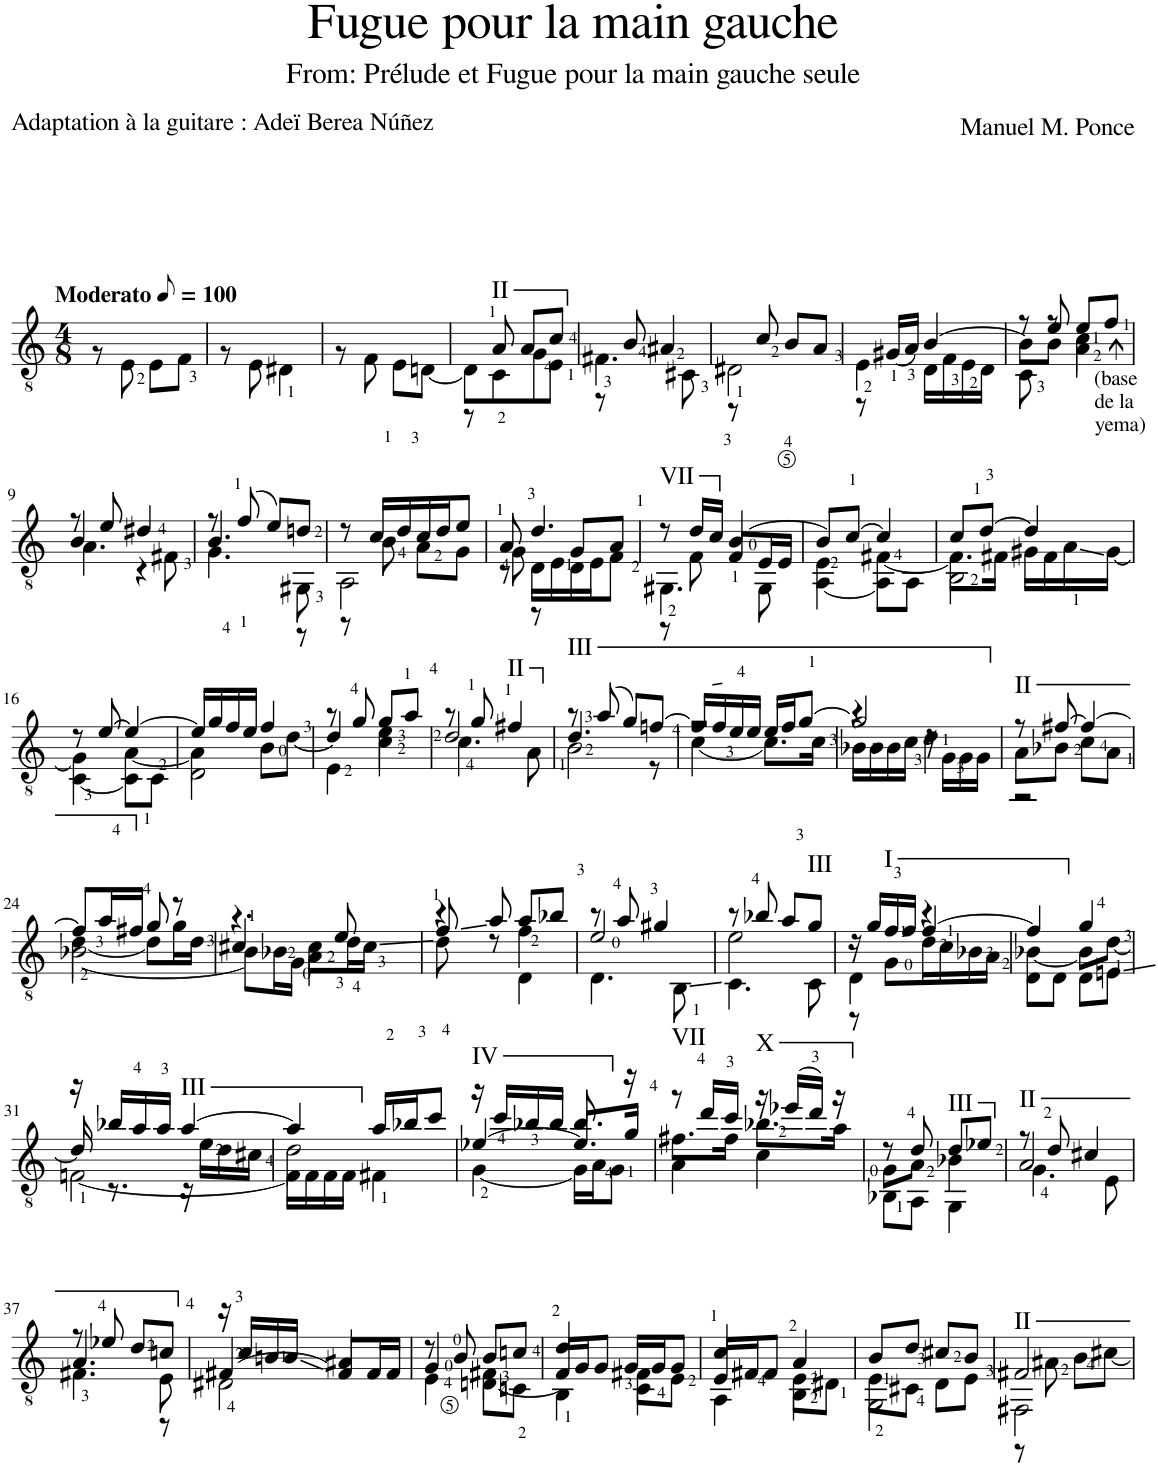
**kern
*part1
*staff1
*I"Guitarra clásica
*I'Guit.
*clefGv2
*k[]
*M4/8
*MM50
=1
*^
!LO:TX:a:B:t=Moderato	!
2ryy	8r
.	8E\
.	8E\L
.	8F\J
=2	=2
2ryy	8r
.	8E\
.	4D#X\
=3	=3
2ryy	8r
.	8F\
.	8E\L
.	[8Dn\J
=4	=4
*	*^
2ryy	8D\L]	8r
!	!LO:TX:a:t=II	!
.	8C<\	8A/
.	8G\	8A/L
.	8E\J	8c/J
=5	=5	=5
2ryy	4.F#X\	8r
.	.	8B/
.	.	4A#X/
.	8C#X\	.
=6	=6	=6
2ryy	2D#X\	8r
.	.	8c/
.	.	8B/L
.	.	8A/J
=7	=7	=7
2ryy	4E\	8r
.	.	(16G#X/LL
.	.	16A/JJ)
.	16D\LL	[4B/
.	16F\	.
.	16E\	.
.	16D\JJ	.
=8	=8	=8
8r	8C\	8B\L]
8e/	8r	8B\J
8e/L	4A\	4c\
!LO:TX:b:t=(base	!	!
!LO:TX:b:t=de la	!	!
!LO:TX:b:t=yema)	!	!
8f/J	.	.
!!LO:LB:g=z	!!	!!
=9	=9	=9
8r	4.A\	4B/
8e/	.	.
4d#X/	.	4r
.	8F#X\	.
=10	=10	=10
8r	4.G\	4.B/
(8f/	.	.
8e/L)	.	.
8dn/J	8GG#X\	8r
=11	=11	=11
8r	2AA\	8r
16c/LL	.	8B\
16d/	.	.
16c/	.	8A\L
16d/J	.	.
8e/J	.	8G\J
=12	=12	=12
8A/	8r	8G\
4.d/	16D\LL	8r
.	16E\	.
.	16D\	8G/L
.	16E\J	.
.	8F\J	8A/J
=13	=13	=13
!LO:TX:a:t=VII	!	!
8r	4.GG#X\	8r
16d/LL	.	8F\
16c/JJ	.	.
[4B/	.	8F/L
.	8GG#\	16E/L
.	.	16E/JJ
=14	=14	=14
8B/L]	[4AA\	4E\
[8c/J	.	.
4c/]	8AA\L]	[4F#X\
.	8AA\J	.
=15	=15	=15
8c/L	2BB\	8.F#\L]
[8d/J	.	.
.	.	16F#X\Jk
4d/]	.	16G#X\LL
.	.	16F#\
.	.	16A\
.	.	[16G#\JJ
!!LO:LB:g=z	!!	!!
=16	=16	=16
8r	[4C\	4G#\]
[8e/	.	.
4e/_	8C\L]	[4A\
.	8C\J	.
=17	=17	=17
16e/LL]	2D\	4A\]
16g/	.	.
16f/	.	.
16e/JJ	.	.
4f/	.	8B\L
.	.	[8d\J
=18	=18	=18
8r	4E\	4d/]
8g/	.	.
8g/L	4c\	4e\
8a/J	.	.
=19	=19	=19
8r	4.c\	2d/
8g/	.	.
!LO:TX:a:t=II	!	!
4f#X/	.	.
.	8A\	.
=20	=20	=20
!LO:TX:a:t=III	!	!
8r	2B\	4.d/
(8a/	.	.
8g/L)	.	.
[8fn/J	.	8r
=21	=21	=21
16f/LL]	2r	[4c\
16f/	.	.
16e/	.	.
16e/JJ	.	.
16e/LL	.	8.c\L]
16f/J	.	.
[8g/J	.	.
.	.	16c\Jk
=22	=22	=22
2g/]	4r	16B-X\LL
.	.	16B-\
.	.	16B-\
.	.	16c\JJ
.	16r	4d\
.	16G\LL	.
.	16G\	.
.	16G\JJ	.
=23	=23	=23
!LO:TX:a:t=II	!	!
8r	8A\L	2r
[8f#X/	8B-X\J	.
4f#/_	8c\L	.
.	8A\J	.
!!LO:LB:g=z	!!	!!
=24	=24	=24
8f#/L]	[2B-X\	[4d\
16a/L	.	.
16f#X/JJ	.	.
8g/	.	8d\L]
8r	.	16g\L
.	.	16d\JJ
=25	=25	=25
4.r	8B-\L]	4c#X/
.	16B-X\L	.
.	16G\JJ	.
.	4A\	8c#\L
8e/	.	16d<\L
.	.	16c#\JJ
=26	=26	=26
8f/	4r	8d\
8a/	.	8r
8a/L	4D\	4f\
8b-X/J	.	.
=27	=27	=27
8r	4.D\	2e/
8a/	.	.
4g#X/	.	.
.	8BB\	.
=28	=28	=28
8r	4.C\	2e\
8b-X/	.	.
8a/L	.	.
!LO:TX:a:t=III	!	!
8g/J	8C\	.
=29	=29	=29
16r	4D\	8r
16g/LL	.	.
!LO:TX:a:t=I	!	!
16f/	.	8G\L
16f/JJ	.	.
[4f/	4r	16d\L
.	.	16c\
.	.	16B-X\
.	.	16A\JJ
=30	=30	=30
4f/]	8D\L	[4B-X\
.	8D\J	.
4g/	8D\L	8B-\L]
.	8En\J	[8d\J
!!LO:LB:g=z	!!	!!
=31	=31	=31
16r	[2Fn\	16d/]
16b-X/LL	.	8.r
16a/	.	.
16a/JJ	.	.
!LO:TX:a:t=III	!	!
[4a/	.	16r
.	.	16e\LL
.	.	16d\
.	.	16c#X\JJ
=32	=32	=32
4a/]	16F\LL]	2d\
.	16F\	.
.	16F\	.
.	16F\JJ	.
16a/LL	4F#X\	.
16b-X/J	.	.
8cc/J	.	.
=33	=33	=33
!LO:TX:a:t=IV	!	!
16r	[4G\	[4e-X/
16cc/LL	.	.
16b-X/	.	.
16b-/JJ	.	.
8.b-/	16G\LL]	8.e-/L]
.	16A\J	.
.	8G\J	.
16r	.	16g/Jk
=34	=34	=34
!LO:TX:a:t=VII	!	!
8r	4A\	8.f#X\L
16dd/LL	.	.
16cc/JJ	.	16f#\Jk
!LO:TX:a:t=X	!	!
16r	4c\	8.b-X\L
(16ee-X/LL	.	.
16dd/JJ)	.	.
16r	.	16a\Jk
=35	=35	=35
8r	8BB-X\L	8G\L
8d/	8AA\J	8A\J
!LO:TX:a:t=III	!	!
8d/L	4GG\	4B-X\
8e-X/J	.	.
=36	=36	=36
!LO:TX:a:t=II	!	!
8r	4.G\	2A/
8d/	.	.
4c#X/	.	.
.	8E\	.
!!LO:LB:g=z	!!	!!
=37	=37	=37
8r	4.F#X\	4.A/
8e-X/	.	.
8d/L	.	.
8cn/J	8E\	8r
=38	=38	=38
16r	2D#X\	[4F#X/
16c/LL	.	.
16Bn/	.	.
16B/JJ	.	.
4A#X/	.	8F#/L]
.	.	16F#/L
.	.	16F#/JJ
=39	=39	=39
8r	4E\	4G/
8B/	.	.
8B/L	8Dn\L	[4F#X\
8cn/J	8Cn<\J	.
=40	=40	=40
4d/	4BB\	16F#/LL]
.	.	16G/J
.	.	8G/J
16G/LL	4C\	8F#X\L
16G/J	.	.
8G/J	.	8E\J
=41	=41	=41
4c/	4AA\	16E/LL
.	.	16F#X/J
.	.	8F#/J
4A/	4BB\	8E\L
.	.	8D#X\J
=42	=42	=42
8B/L	2GG\	8E\L
8d/J	.	8C#X\J
8c#X/L	.	8D\L
8B/J	.	8E\J
=43	=43	=43
!LO:TX:a:t=II	!	!
2F#X/	2FF#X\	8r
.	.	8A#X\
.	.	8B\L
.	.	[8c#X\J
*v	*v	*v
=
*-
